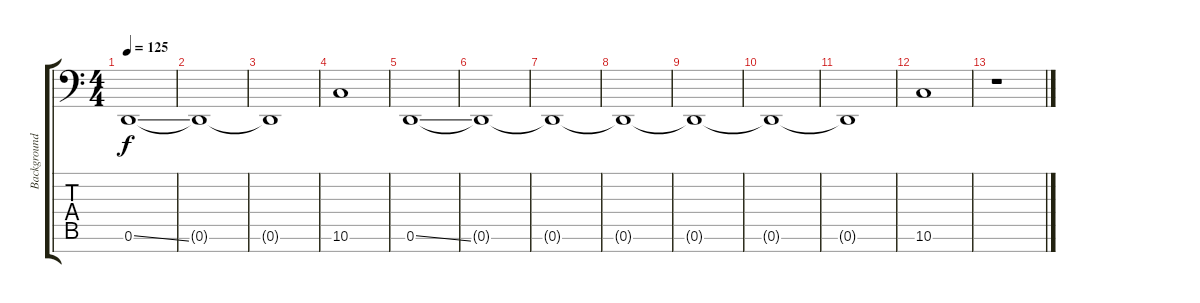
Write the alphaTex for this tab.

\track ("Background vocal" "Background") {instrument applause}
\staff {score tabs}
\tuning (D4 A3 F3 C3 G2 D2 A1) {hide}
\ts (4 4)
\tempo 125
\clef f4
\ks c
0.6{ss}.1{dy f} |
0.6{t}.1 |
0.6{t}.1 |
10.6.1 |
0.6{ss}.1{volume 6} |
0.6{t}.1 |
0.6{t}.1 |
0.6{t}.1 |
0.6{t}.1 |
0.6{t}.1 |
0.6{t}.1 |
10.6.1 |
r.1
